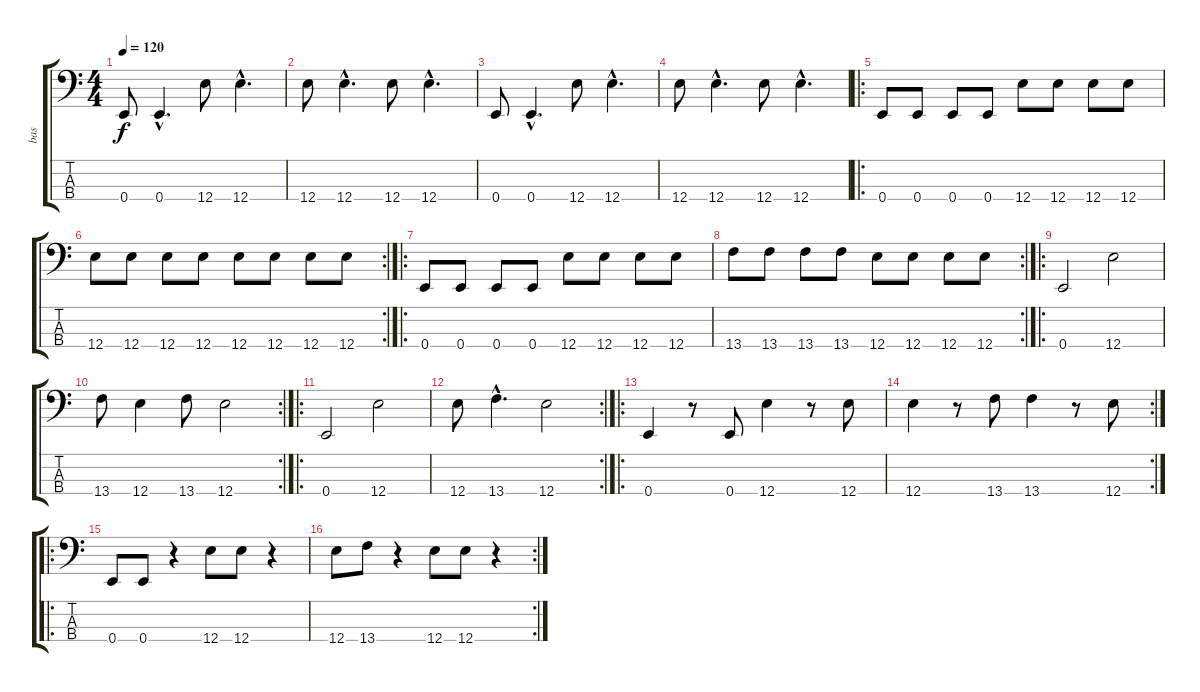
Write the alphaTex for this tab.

\track ("bas" "bas") {instrument electricbassfinger}
\staff {score tabs}
\tuning (G2 D2 A1 E1) {hide}
\ts (4 4)
\tempo 120
\clef f4
\ks c
0.4.8{dy f volume 0} 0.4{hac}.4{d} 12.4.8 12.4{hac}.4{d} |
12.4.8 12.4{hac}.4{d} 12.4.8 12.4{hac}.4{d} |
0.4.8 0.4{hac}.4{d} 12.4.8 12.4{hac}.4{d} |
12.4.8 12.4{hac}.4{d} 12.4.8 12.4{hac}.4{d} |
\ro
0.4.8{volume 16 balance 8} 0.4.8 0.4.8 0.4.8 12.4.8 12.4.8 12.4.8 12.4.8 |
\rc 2
12.4.8 12.4.8 12.4.8 12.4.8 12.4.8 12.4.8 12.4.8 12.4.8 |
\ro
0.4.8 0.4.8 0.4.8 0.4.8 12.4.8 12.4.8 12.4.8 12.4.8 |
\rc 2
13.4.8 13.4.8 13.4.8 13.4.8 12.4.8 12.4.8 12.4.8 12.4.8 |
\ro
0.4.2 12.4.2 |
\rc 2
13.4.8 12.4.4 13.4.8 12.4.2 |
\ro
0.4.2 12.4.2 |
\rc 2
12.4.8 13.4{hac}.4{d} 12.4.2 |
\ro
0.4.4 r.8 0.4.8 12.4.4 r.8 12.4.8 |
\rc 2
12.4.4 r.8 13.4.8 13.4.4 r.8 12.4.8 |
\ro
0.4.8 0.4.8 r.4 12.4.8 12.4.8 r.4 |
\rc 2
12.4.8 13.4.8 r.4 12.4.8 12.4.8 r.4
